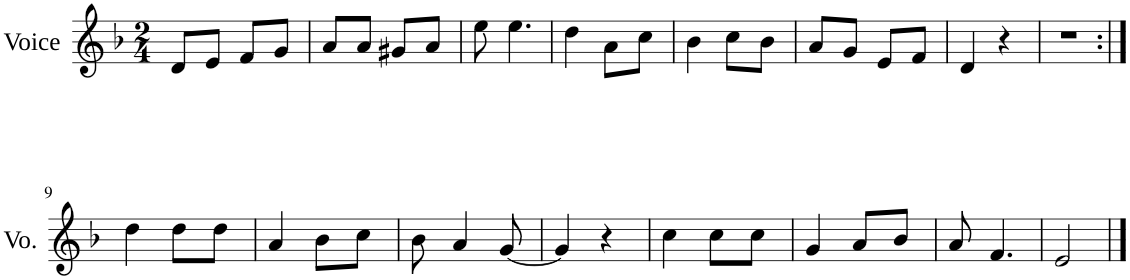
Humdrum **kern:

**kern
*part1
*staff1
*I"Voice
*I'Vo.
*clefG2
*k[b-]
*M2/4
=1
8d/L
8e/J
8f/L
8g/J
=2
8a/L
8a/J
8g#X/L
8a/J
=3
8ee\
4.ee\
=4
4dd\
8a\L
8cc\J
=5
4b-\
8cc\L
8b-\J
=6
8a/L
8g/J
8e/L
8f/J
=7
4d/
4r
=8
2r
!!LO:LB:g=z
=9:|!
4dd\
8dd\L
8dd\J
=10
4a/
8b-\L
8cc\J
=11
8b-\
4a/
[8g/
=12
4g/]
4r
=13
4cc\
8cc\L
8cc\J
=14
4g/
8a/L
8b-/J
=15
8a/
4.f/
=16
2e/
==
*-
